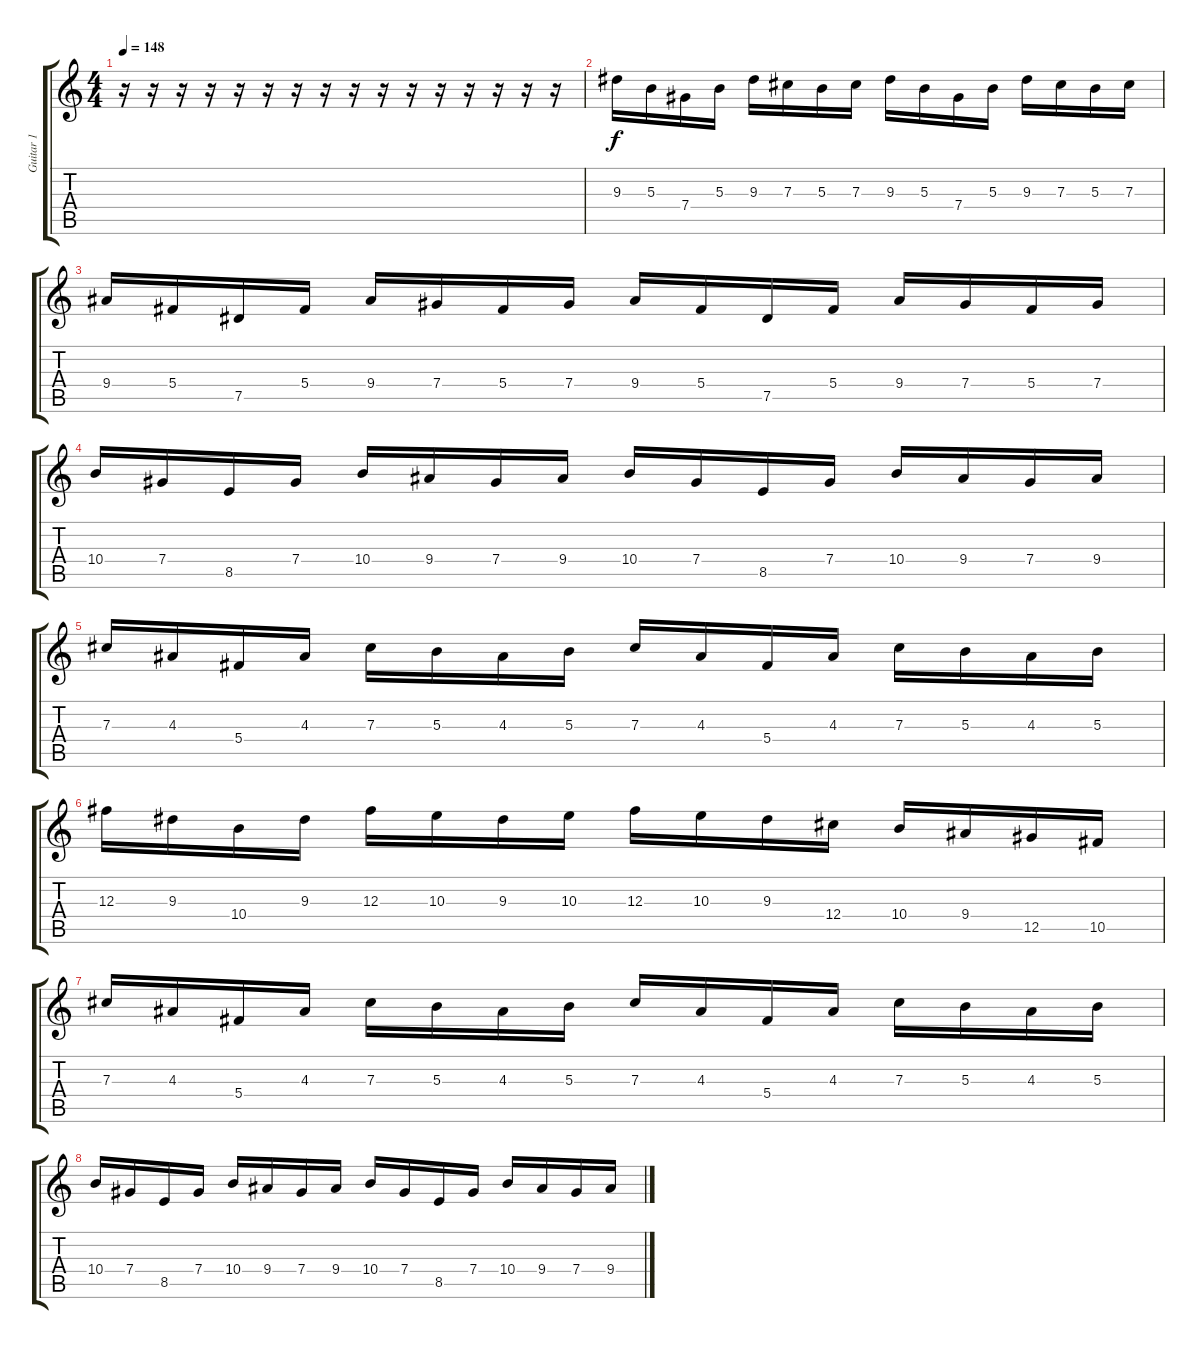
\track ("Guitar 1" "Guitar 1") {instrument distortionguitar}
\staff {score tabs}
\tuning (Eb4 Bb3 Gb3 Db3 Ab2 Eb2) {hide}
\ts (4 4)
\tempo 148
\clef g2
\ks c
r.16{dy f} r.16 r.16 r.16 r.16 r.16 r.16 r.16 r.16 r.16 r.16 r.16 r.16 r.16 r.16 r.16 |
9.3.16 5.3.16 7.4.16 5.3.16 9.3.16 7.3.16 5.3.16 7.3.16 9.3.16 5.3.16 7.4.16 5.3.16 9.3.16 7.3.16 5.3.16 7.3.16 |
9.4.16 5.4.16 7.5.16 5.4.16 9.4.16 7.4.16 5.4.16 7.4.16 9.4.16 5.4.16 7.5.16 5.4.16 9.4.16 7.4.16 5.4.16 7.4.16 |
10.4.16 7.4.16 8.5.16 7.4.16 10.4.16 9.4.16 7.4.16 9.4.16 10.4.16 7.4.16 8.5.16 7.4.16 10.4.16 9.4.16 7.4.16 9.4.16 |
7.3.16 4.3.16 5.4.16 4.3.16 7.3.16 5.3.16 4.3.16 5.3.16 7.3.16 4.3.16 5.4.16 4.3.16 7.3.16 5.3.16 4.3.16 5.3.16 |
12.3.16 9.3.16 10.4.16 9.3.16 12.3.16 10.3.16 9.3.16 10.3.16 12.3.16 10.3.16 9.3.16 12.4.16 10.4.16 9.4.16 12.5.16 10.5.16 |
7.3.16 4.3.16 5.4.16 4.3.16 7.3.16 5.3.16 4.3.16 5.3.16 7.3.16 4.3.16 5.4.16 4.3.16 7.3.16 5.3.16 4.3.16 5.3.16 |
10.4.16 7.4.16 8.5.16 7.4.16 10.4.16 9.4.16 7.4.16 9.4.16 10.4.16 7.4.16 8.5.16 7.4.16 10.4.16 9.4.16 7.4.16 9.4.16
